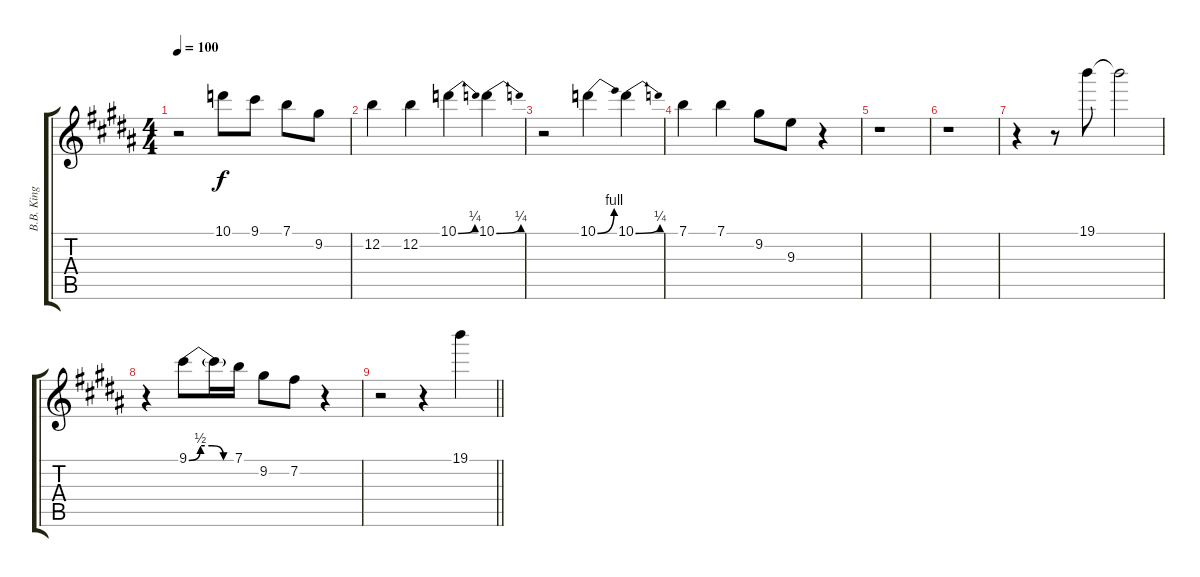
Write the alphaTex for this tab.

\track ("B.B. King Guitar" "B.B. King ") {instrument distortionguitar}
\staff {score tabs}
\tuning (E4 B3 G3 D3 A2 E2) {hide}
\ts (4 4)
\tempo 100
\clef g2
\ks b
r.2{dy mp} 10.1.8{dy f} 9.1.8 7.1.8 9.2.8 |
12.2.4 12.2.4 10.1{be (bend 0 0 60 1)}.4 10.1{be (bend 0 0 60 1)}.4 |
r.2 10.1{be (bend 0 0 60 4)}.4 10.1{be (bend 0 0 60 1)}.4 |
7.1.4 7.1.4 9.2.8 9.3.8 r.4 |
r.1 |
r.1 |
r.4 r.8 19.1.8 19.1{t}.2 |
r.4 9.1{be (custom 0 0 15 2 30 2 45 0 60 0)}.8 9.1{t}.16 7.1.16 9.2.8 7.2.8 r.4 |
\barLineRight lightlight
r.2 r.4 19.1.4
